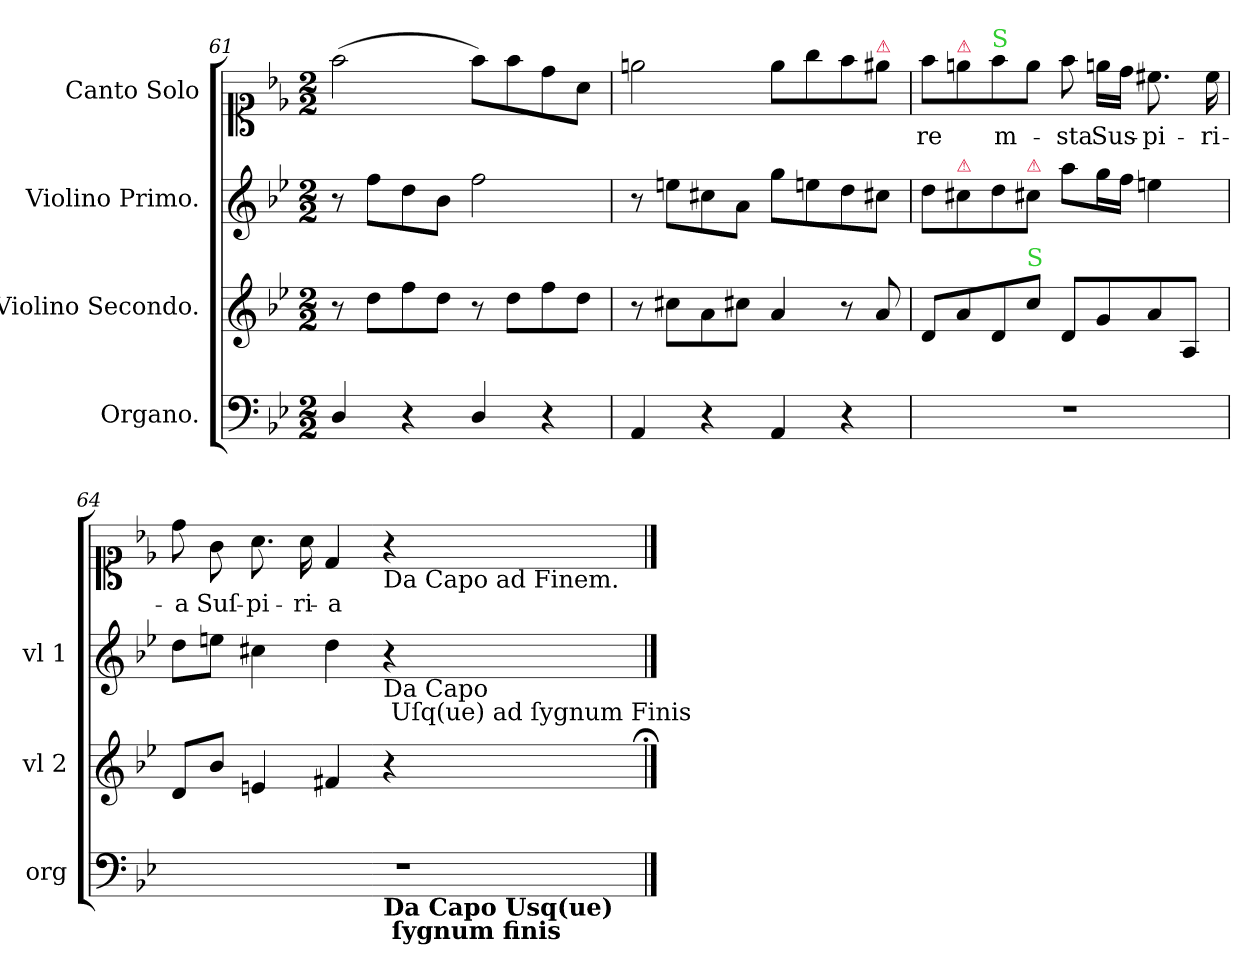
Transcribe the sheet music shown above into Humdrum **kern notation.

**kern	**kern	**kern	**kern	**text
*part4	*part3	*part2	*part1	*part1
*staff4	*staff3	*staff2	*staff1	*staff1
*I"Organo.	*I"Violino Secondo.	*I"Violino Primo.	*I"Canto Solo	*
*I'org	*I'vl 2	*I'vl 1	*	*
*clefF4	*clefG2	*clefG2	*clefC1	*
*k[b-e-]	*k[b-e-]	*k[b-e-]	*k[b-e-]	*
*M2/2	*M2/2	*M2/2	*M2/2	*
=61	=61	=61	=61	=61
4D/	8r	8r	(2ff\	.
.	8dd\L	8ff\L	.	.
4r	8ff\	8dd\	.	.
.	8dd\J	8b-\J	.	.
4D/	8r	2ff\	8ff\L)	.
.	8dd\L	.	8ff\	.
4r	8ff\	.	8dd\	.
.	8dd\J	.	8a\J	.
=62	=62	=62	=62	=62
4AA/	8r	8r	2een\	.
.	8cc#X\L	8een\L	.	.
4r	8a\	8cc#X\	.	.
.	8cc#X\J	8a\J	.	.
4AA/	4a/	8gg\L	8ee\L	.
.	.	8een\	8gg\	.
4r	8r	8dd\	8ff\	.
!	!	!	!LO:TX:a:color=crimson:t=⚠	!
.	8a/	8cc#X\J	8ee#X\J	.
=63	=63	=63	=63	=63
1r	8d/L	8dd\L	8ff\L	-re
!	!	!	!LO:TX:a:color=crimson:t=⚠	!
!	!	!LO:TX:a:color=crimson:t=⚠	!	!
.	8a/	8cc#X\	8een\	.
!	!	!	!LO:TX:a:color=limegreen:t=S	!
.	8d/	8dd\	8ff\	m-
!	!	!LO:TX:a:color=crimson:t=⚠	!	!
!	!LO:TX:a:color=limegreen:t=S	!	!	!
.	8cc/J	8cc#X\J	8ee\J	.
.	8d/L	8aa\L	8ff\	-sta
.	8g/	16gg\L	16een\LL	Sus-
.	.	16ff\JJ	16dd\JJ	.
.	8a/	4een\	8.cc#X\	-pi-
.	8A/J	.	.	.
.	.	.	16cc#\	-ri-
=64	=64	=64	=64	=64
*^	*	*	*	*
1r	2.ryy	8d/L	8dd\L	8dd\	-a
.	.	8b-/J	8een\J	8g\	Suſ-
.	.	4en/	4cc#X\	8.a\	-pi-
.	.	.	.	16a\	-ri-
.	.	4f#X/	4dd\	4d/	-a
!	!	!	!	!LO:TX:b:t=Da Capo ad Finem.	!
!	!	!	!LO:TX:b:t=Da Capo\n Uſq(ue) ad ſygnum Finis	!	!
!	!LO:TX:b:B:t=Da Capo Usq(ue)\n ſygnum finis	!	!	!	!
.	4ryy	4r	4r	4r	.
*v	*v	*	*	*	*
==	==;	==	==	==
*-	*-	*-	*-	*-
